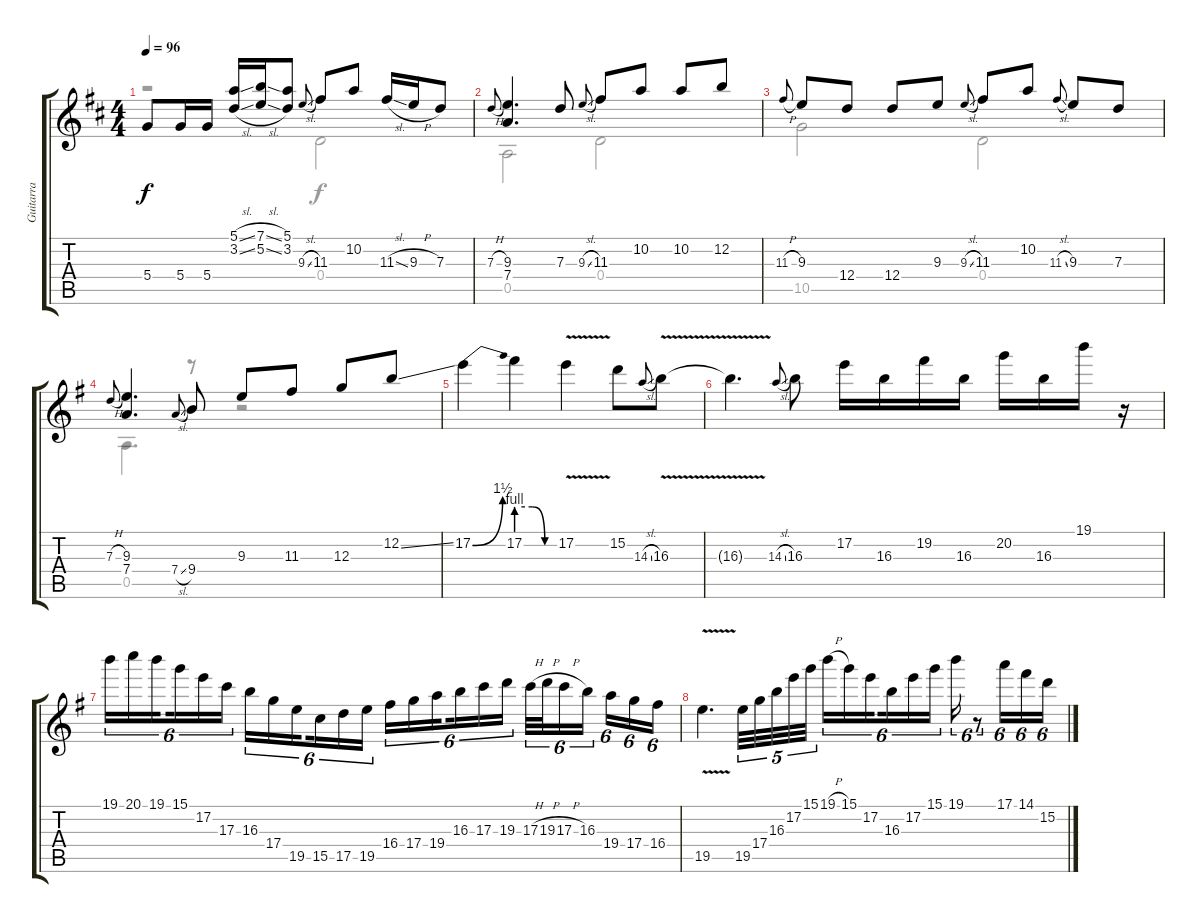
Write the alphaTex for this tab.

\track ("Guitarra" "Guitarra") {instrument overdrivenguitar}
\staff {score tabs}
\tuning (E4 B3 G3 D3 A2 E2) {hide}
\voice
\ts (4 4)
\tempo 96
\clef g2
\ks d
5.4.8{dy f} 5.4.16 5.4.16 (5.1{sl} 3.2{sl}).16 (7.1{sl} 5.2{sl}).16 (5.1 3.2).8 9.3{sl}.8{gr onbeat} 11.3.8 10.2.8 11.3{sl}.16 9.3{h}.16 7.3.8 |
7.3{h}.8{gr onbeat} (9.3 7.4).4{d} 7.3.8 9.3{sl}.8{gr onbeat} 11.3.8 10.2.8 10.2.8 12.2.8 |
11.3{h}.8{gr onbeat} 9.3.8 12.4.8 12.4.8 9.3.8 9.3{sl}.8{gr onbeat} 11.3.8 10.2.8 11.3{sl}.8{gr onbeat} 9.3.8 7.3.8 |
\ks eminor
7.3{h}.8{gr onbeat} (9.3 7.4).4{d} 7.4{sl}.8{gr onbeat} 9.4.8 9.3.8 11.3.8 12.3.8 12.2{ss}.8 |
17.2{be (bend 0 0 60 6)}.4 17.2{be (custom 0 4 25 4 45 0 60 0)}.4 17.2{v}.4 15.2.8 14.3{sl}.8{gr onbeat} 16.3{v}.8 |
16.3{t}.4{d} 14.3{sl}.8{gr onbeat} 16.3.8 17.2.16 16.3.16 19.2.16 16.3.16 20.2.16 16.3.16 19.1.16 r.16 |
19.1.16{tu (6 4)} 20.1.16{tu (6 4)} 19.1.16{tu (6 4) beam splitsecondary} 15.1.16{tu (6 4)} 17.2.16{tu (6 4)} 17.3.16{tu (6 4)} 16.3.16{tu (6 4)} 17.4.16{tu (6 4)} 19.5.16{tu (6 4) beam splitsecondary} 15.5.16{tu (6 4)} 17.5.16{tu (6 4)} 19.5.16{tu (6 4)} 16.4.16{tu (6 4)} 17.4.16{tu (6 4)} 19.4.16{tu (6 4) beam splitsecondary} 16.3.16{tu (6 4)} 17.3.16{tu (6 4)} 19.3.16{tu (6 4)} 17.3{h}.32{tu (6 4)} 19.3{h}.32{tu (6 4)} 17.3{h}.16{tu (6 4)} 16.3.16{tu (6 4) beam splitsecondary} 19.4.16{tu (6 4)} 17.4.16{tu (6 4)} 16.4.16{tu (6 4)} |
19.5{v}.4{d} 19.5.32{tu (5 4)} 17.4.32{tu (5 4)} 16.3.32{tu (5 4)} 17.2.32{tu (5 4)} 15.1.32{tu (5 4)} 19.1{h}.16{tu (6 4)} 15.1.16{tu (6 4)} 17.2.16{tu (6 4) beam splitsecondary} 16.3.16{tu (6 4)} 17.2.16{tu (6 4)} 15.1.16{tu (6 4)} 19.1.16{tu (6 4)} r.8{tu (6 4)} 17.1.16{tu (6 4)} 14.1.16{tu (6 4)} 15.2.16{tu (6 4)}
\voice
\clef g2
\ottava regular
\simile none
\ks d
r.2{dy f} 0.4.2 |
0.5.2 0.4.2 |
10.5.2 0.4.2 |
\ks eminor
0.5.4{d} r.8 r.2 |
|
|
|
